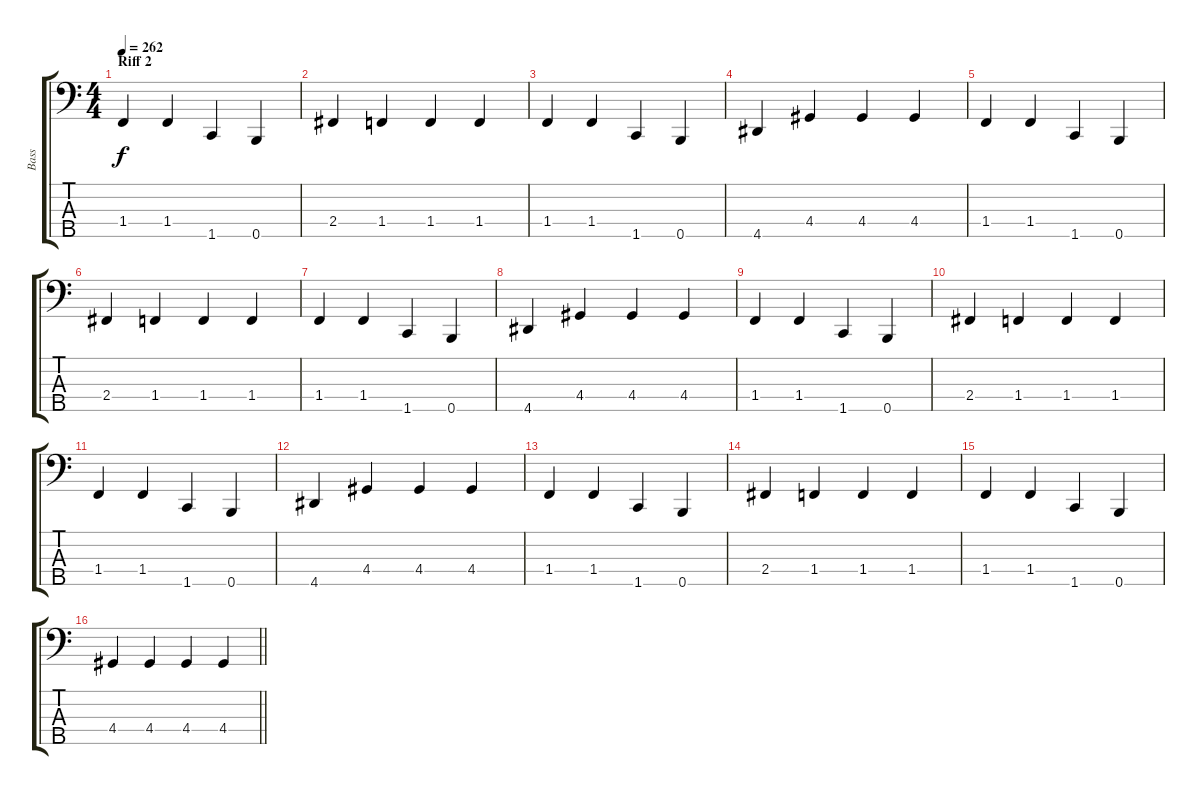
\track ("Bass" "Bass") {instrument electricbasspick}
\staff {score tabs}
\tuning (G2 D2 A1 E1 B0) {hide}
\ts (4 4)
\section ("" "Riff 2")
\tempo 262
\clef f4
\ks c
1.4.4{dy f} 1.4.4 1.5.4 0.5.4 |
2.4.4 1.4.4 1.4.4 1.4.4 |
1.4.4 1.4.4 1.5.4 0.5.4 |
4.5.4 4.4.4 4.4.4 4.4.4 |
1.4.4 1.4.4 1.5.4 0.5.4 |
2.4.4 1.4.4 1.4.4 1.4.4 |
1.4.4 1.4.4 1.5.4 0.5.4 |
4.5.4 4.4.4 4.4.4 4.4.4 |
1.4.4 1.4.4 1.5.4 0.5.4 |
2.4.4 1.4.4 1.4.4 1.4.4 |
1.4.4 1.4.4 1.5.4 0.5.4 |
4.5.4 4.4.4 4.4.4 4.4.4 |
1.4.4 1.4.4 1.5.4 0.5.4 |
2.4.4 1.4.4 1.4.4 1.4.4 |
1.4.4 1.4.4 1.5.4 0.5.4 |
\barLineRight lightlight
4.4.4 4.4.4 4.4.4 4.4.4
